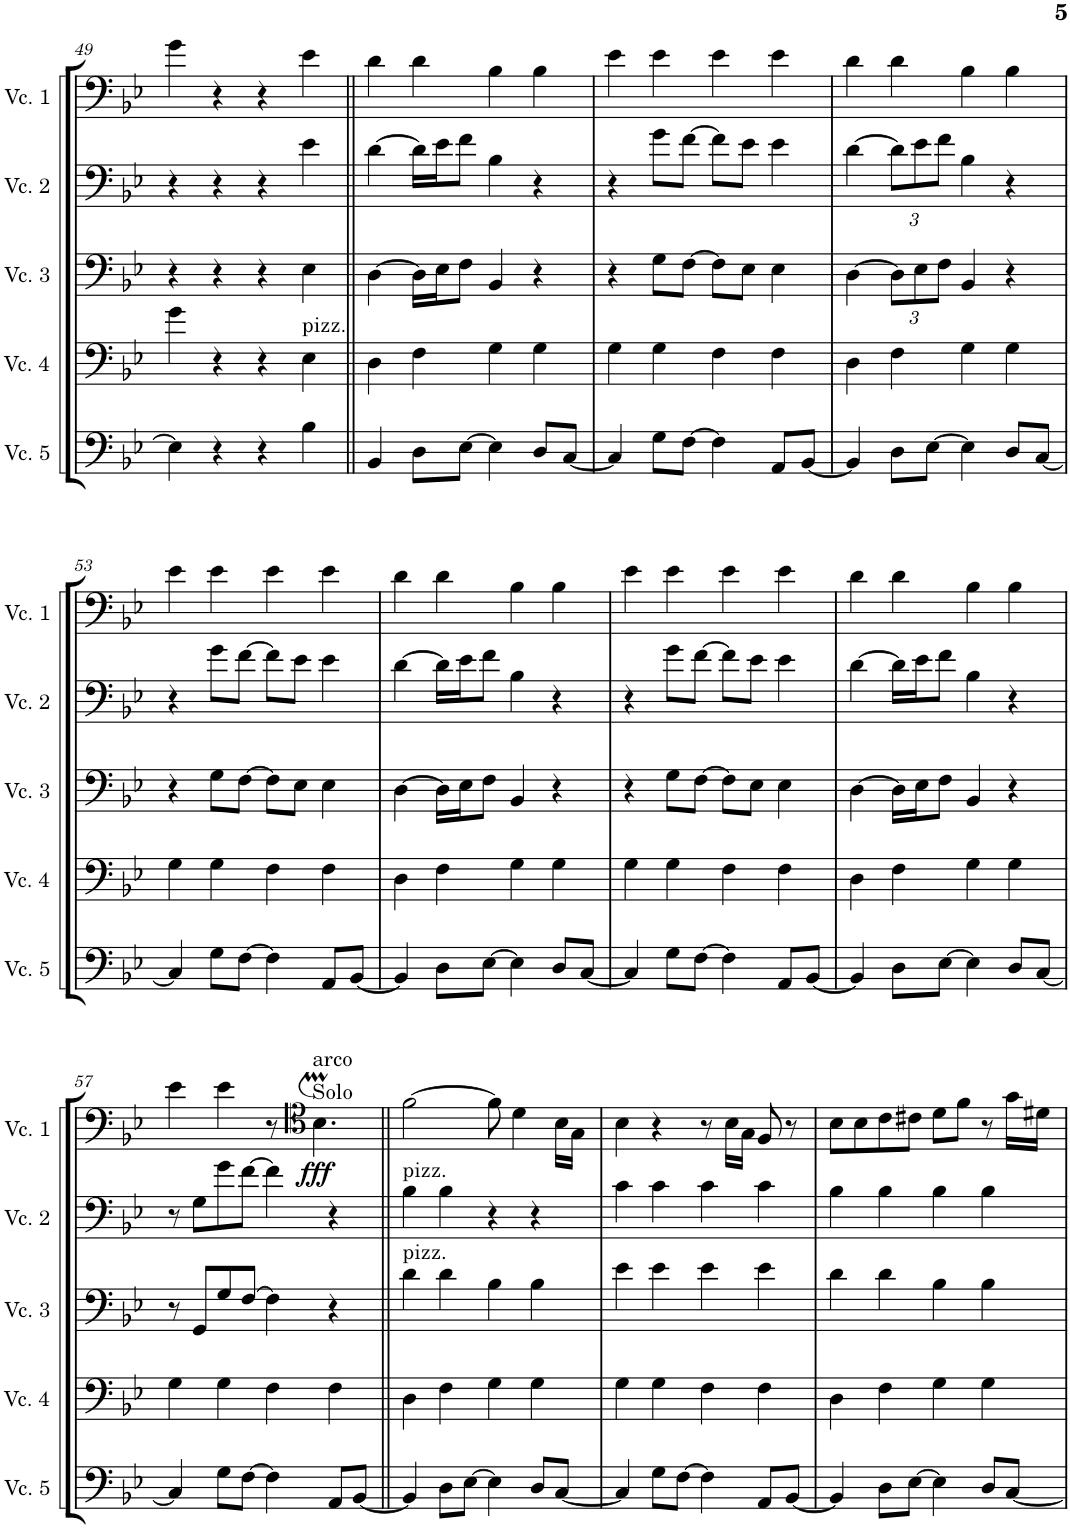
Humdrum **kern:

**kern	**kern	**kern	**kern	**kern	**dynam
*part5	*part4	*part3	*part2	*part1	*part1
*staff5	*staff4	*staff3	*staff2	*staff1	*staff1
*I"Cello 5	*I"Cello 4	*I"Cello 3	*I"Cello 2	*I"Cello 1	*
!!LO:PB:g=z
*clefF4	*clefF4	*clefF4	*clefF4	*clefF4	*
*k[b-e-]	*k[b-e-]	*k[b-e-]	*k[b-e-]	*k[b-e-]	*
*M4/4	*M4/4	*M4/4	*M4/4	*M4/4	*
=49	=49	=49	=49	=49	=49
4E-\]	4g\	4r	4r	4g\	.
4r	4r	4r	4r	4r	.
4r	4r	4r	4r	4r	.
!	!LO:TX:a:t=pizz.	!	!	!	!
4B-\	4E-\	4E-\	4e-\	4e-\	.
=50||	=50||	=50||	=50||	=50||	=50||
4BB-/	4D\	[4D\	[4d\	4d\	.
8D\L	4F\	16D\LL]	16d\LL]	4d\	.
.	.	16E-\J	16e-\J	.	.
[8E-\J	.	8F\J	8f\J	.	.
4E-\]	4G\	4BB-/	4B-\	4B-\	.
8D/L	4G\	4r	4r	4B-\	.
[8C/J	.	.	.	.	.
=51	=51	=51	=51	=51	=51
4C/]	4G\	4r	4r	4e-\	.
8G\L	4G\	8G\L	8g\L	4e-\	.
[8F\J	.	[8F\J	[8f\J	.	.
4F\]	4F\	8F\L]	8f\L]	4e-\	.
.	.	8E-\J	8e-\J	.	.
8AA/L	4F\	4E-\	4e-\	4e-\	.
[8BB-/J	.	.	.	.	.
=52	=52	=52	=52	=52	=52
4BB-/]	4D\	[4D\	[4d\	4d\	.
*	*	*Xbrackettup	*Xbrackettup	*	*
8D\L	4F\	12D\L]	12d\L]	4d\	.
.	.	12E-\	12e-\	.	.
[8E-\J	.	.	.	.	.
.	.	12F\J	12f\J	.	.
4E-\]	4G\	4BB-/	4B-\	4B-\	.
8D/L	4G\	4r	4r	4B-\	.
[8C/J	.	.	.	.	.
!!LO:LB:g=z
=53	=53	=53	=53	=53	=53
4C/]	4G\	4r	4r	4e-\	.
8G\L	4G\	8G\L	8g\L	4e-\	.
[8F\J	.	[8F\J	[8f\J	.	.
4F\]	4F\	8F\L]	8f\L]	4e-\	.
.	.	8E-\J	8e-\J	.	.
8AA/L	4F\	4E-\	4e-\	4e-\	.
[8BB-/J	.	.	.	.	.
=54	=54	=54	=54	=54	=54
4BB-/]	4D\	[4D\	[4d\	4d\	.
8D\L	4F\	16D\LL]	16d\LL]	4d\	.
.	.	16E-\J	16e-\J	.	.
[8E-\J	.	8F\J	8f\J	.	.
4E-\]	4G\	4BB-/	4B-\	4B-\	.
8D/L	4G\	4r	4r	4B-\	.
[8C/J	.	.	.	.	.
=55	=55	=55	=55	=55	=55
4C/]	4G\	4r	4r	4e-\	.
8G\L	4G\	8G\L	8g\L	4e-\	.
[8F\J	.	[8F\J	[8f\J	.	.
4F\]	4F\	8F\L]	8f\L]	4e-\	.
.	.	8E-\J	8e-\J	.	.
8AA/L	4F\	4E-\	4e-\	4e-\	.
[8BB-/J	.	.	.	.	.
=56	=56	=56	=56	=56	=56
4BB-/]	4D\	[4D\	[4d\	4d\	.
8D\L	4F\	16D\LL]	16d\LL]	4d\	.
.	.	16E-\J	16e-\J	.	.
[8E-\J	.	8F\J	8f\J	.	.
4E-\]	4G\	4BB-/	4B-\	4B-\	.
8D/L	4G\	4r	4r	4B-\	.
[8C/J	.	.	.	.	.
!!LO:LB:g=z
=57	=57	=57	=57	=57	=57
4C/]	4G\	8r	8r	4e-\	.
.	.	8GG/L	8G\L	.	.
8G\L	4G\	8G/	8g\	4e-\	.
[8F\J	.	[8F/J	[8f\J	.	.
4F\]	4F\	4F\]	4f\]	8r	.
*	*	*	*	*clefC4	*
!	!	!	!	!LO:TX:a:t=Solo	!
!	!	!	!	!LO:TX:a:t=arco	!
!	!	!	!	!	!LO:DY:b
.	.	.	.	4.B-M\	fff
8AA/L	4F\	4r	4r	.	.
[8BB-/J	.	.	.	.	.
=58||	=58||	=58||	=58||	=58||	=58||
!	!	!	!LO:TX:a:t=pizz.	!	!
!	!	!LO:TX:a:t=pizz.	!	!	!
4BB-/]	4D\	4d\	4B-\	[2f\	.
8D\L	4F\	4d\	4B-\	.	.
[8E-\J	.	.	.	.	.
4E-\]	4G\	4B-\	4r	8f\]	.
.	.	.	.	4d\	.
8D/L	4G\	4B-\	4r	.	.
[8C/J	.	.	.	16B-\LL	.
.	.	.	.	16G\JJ	.
=59	=59	=59	=59	=59	=59
4C/]	4G\	4e-\	4c\	4B-\	.
8G\L	4G\	4e-\	4c\	4r	.
[8F\J	.	.	.	.	.
4F\]	4F\	4e-\	4c\	8r	.
.	.	.	.	16B-\LL	.
.	.	.	.	16G\JJ	.
8AA/L	4F\	4e-\	4c\	8F/	.
[8BB-/J	.	.	.	8r	.
=60	=60	=60	=60	=60	=60
4BB-/]	4D\	4d\	4B-\	8B-\L	.
.	.	.	.	8B-\	.
8D\L	4F\	4d\	4B-\	8c\	.
[8E-\J	.	.	.	8c#X\J	.
4E-\]	4G\	4B-\	4B-\	8d\L	.
.	.	.	.	8f\J	.
8D/L	4G\	4B-\	4B-\	8r	.
[8C/J	.	.	.	16g\LL	.
.	.	.	.	16d#X\JJ	.
=	=	=	=	=	=
*-	*-	*-	*-	*-	*-
